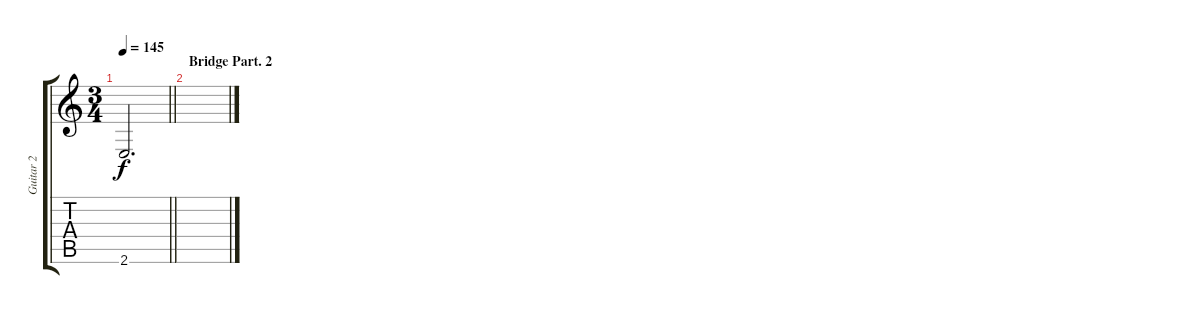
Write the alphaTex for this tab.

\track ("Guitar 2" "Guitar 2") {instrument distortionguitar}
\staff {score tabs}
\tuning (E4 B3 G3 D3 A2 D2) {hide}
\ts (3 4)
\tempo 145
\clef g2
\barLineRight lightlight
\ks c
2.6.2{d dy f} |
\section ("" "Bridge Part. 2")
